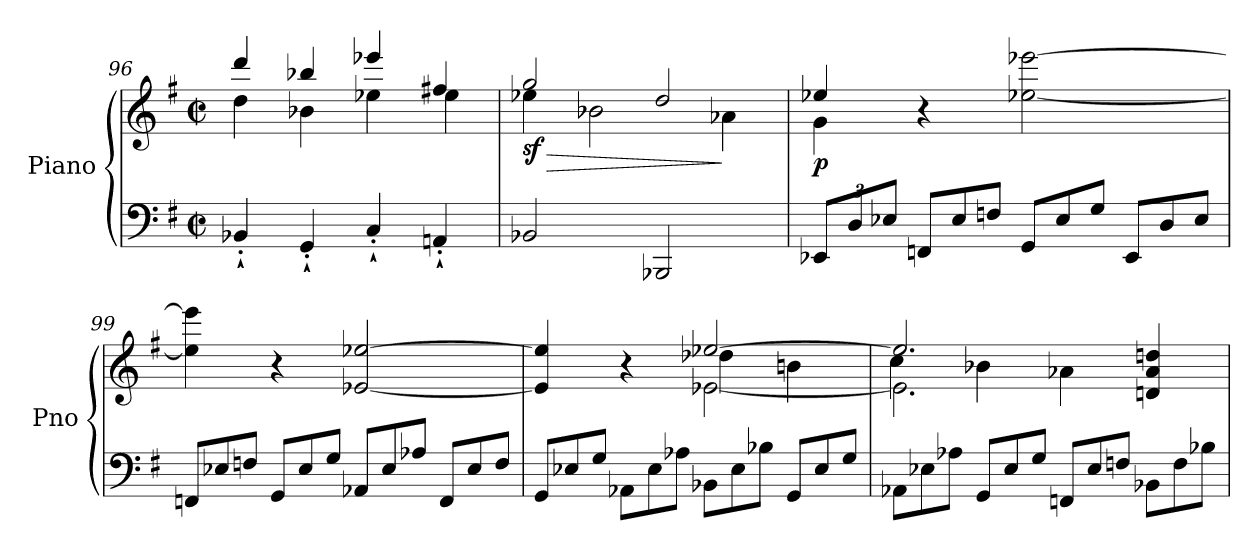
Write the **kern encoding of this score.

**kern	**kern	**dynam
*part1	*part1	*part1
*staff2	*staff1	*staff1/2
*I"Piano	*	*
*I'Pno	*	*
!!LO:LB:g=z
*clefF4	*clefG2	*
*k[f#]	*k[f#]	*
*G:	*G:	*
*M2/2	*M2/2	*
*met(c|)	*met(c|)	*
=96	=96	=96
*	*^	*
4BB-X`'/	4ddd/	4dd\	.
4GG`'/	4bb-X/	4b-X\	.
4C`'/	4eee-X/	4ee-X\	.
4AAn`'/	4ff#X/	4ee-\	.
=97	=97	=97	=97
!	!	!	!LO:HP:b
!	!	!	!LO:DY:n=1:b
2BB-X/	2gg/	4ee-X\	> sf
.	.	2b-X\	.
2BBB-X/	2dd/	.	.
.	.	4a-X\	]
=98	=98	=98	=98
*Xbrackettup	*	*	*
!	!	!	!LO:DY:b
12EE-X/L	4ee-X/	4g\	p
12D/	.	.	.
12E-X/J	.	.	.
*Xtuplet	*	*	*
12FFn/L	4r	2.ryy	.
12E-/	.	.	.
12Fn/J	.	.	.
12GG/L	[2ee-X\ [2eee-X\	.	.
12E-/	.	.	.
12G/J	.	.	.
12EE-/L	.	.	.
12D/	.	.	.
12E-/J	.	.	.
*	*v	*v	*
=99	=99	=99
12FFn/L	4ee-\] 4eee-\]	.
12E-X/	.	.
12Fn/J	.	.
12GG/L	4r	.
12E-/	.	.
12G/J	.	.
12AA-X/L	[2e-X/ [2ee-X/	.
12E-/	.	.
12A-X/J	.	.
12FF/L	.	.
12E-/	.	.
12F/J	.	.
!!LO:LB:g=z
=100	=100	=100
*	*^	*
*	*	*^	*
12GG/L	4e-/] 4ee-/]	2ryy	2ryy	.
12E-X/	.	.	.	.
12G/J	.	.	.	.
12AA-X\L	4r	.	.	.
12E-\	.	.	.	.
12A-X\J	.	.	.	.
12BB-X\L	[2ee-X/	[2e-X\	4dd-X\	.
12E-\	.	.	.	.
12B-X\J	.	.	.	.
12GG/L	.	.	4bn\	.
12E-/	.	.	.	.
12G/J	.	.	.	.
=101	=101	=101	=101	=101
12AA-X\L	2.ee-/]	2.e-\]	4cc\	.
12E-X\	.	.	.	.
12A-X\J	.	.	.	.
12GG/L	.	.	4b-X\	.
12E-/	.	.	.	.
12G/J	.	.	.	.
12FFn/L	.	.	4a-X\	.
12E-/	.	.	.	.
12Fn/J	.	.	.	.
12BB-X\L	4dn/ 4a-/ 4ddn/	4ryy	4ryy	.
12F\	.	.	.	.
12B-X\J	.	.	.	.
*	*v	*v	*v	*
=	=	=
*-	*-	*-
